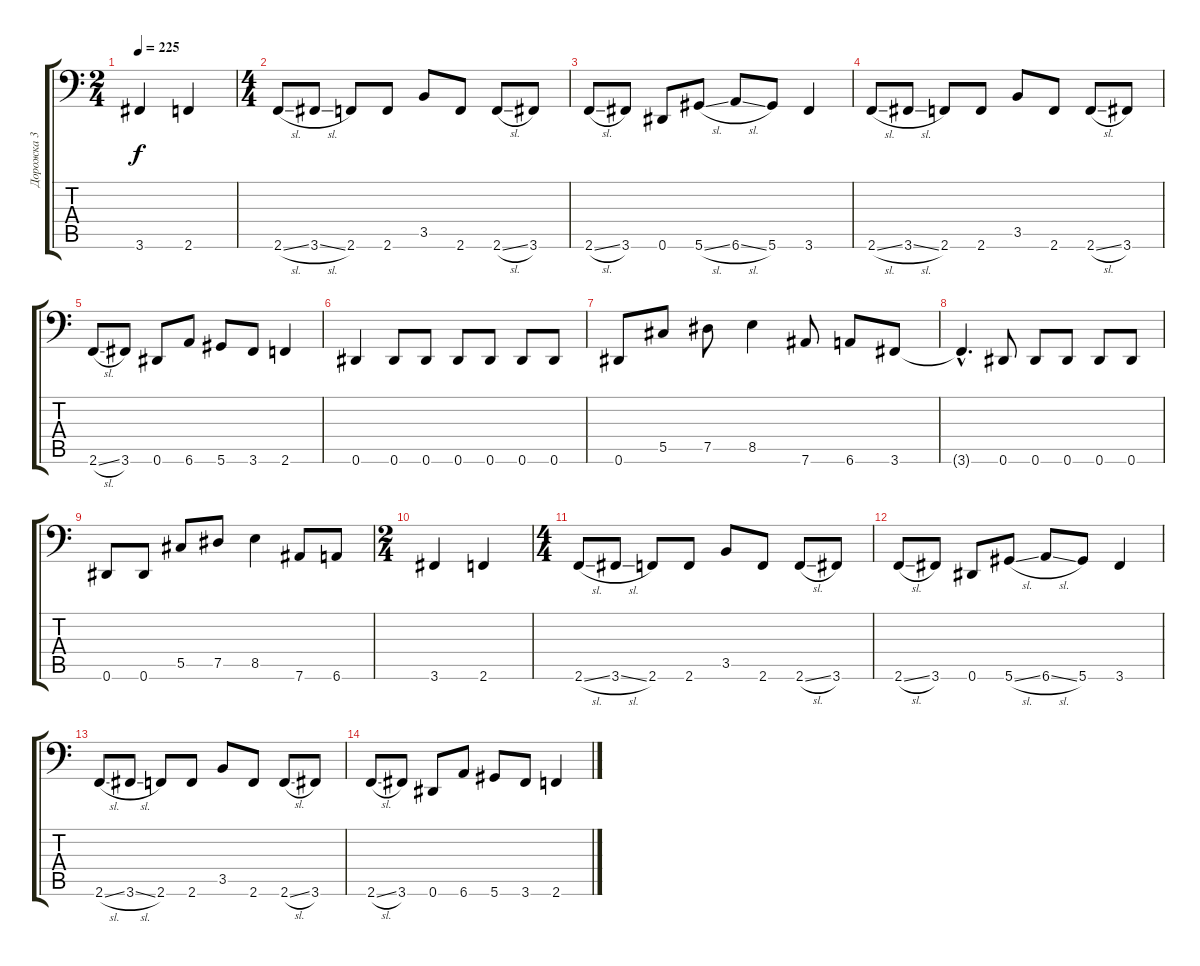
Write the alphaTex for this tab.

\track ("Дорожка 3" "Дорожка 3") {instrument electricbasspick}
\staff {score tabs}
\tuning (Eb3 Bb2 Gb2 Db2 Ab1 Eb1) {hide}
\ts (2 4)
\tempo 225
\clef f4
\ks c
3.6.4{dy f} 2.6.4 |
\ts (4 4)
2.6{sl}.8 3.6{sl}.8 2.6.8 2.6.8 3.5.8 2.6.8 2.6{sl}.8 3.6.8 |
2.6{sl}.8 3.6.8 0.6.8 5.6{sl}.8 6.6{sl}.8 5.6.8 3.6.4 |
2.6{sl}.8 3.6{sl}.8 2.6.8 2.6.8 3.5.8 2.6.8 2.6{sl}.8 3.6.8 |
2.6{sl}.8 3.6.8 0.6.8 6.6.8 5.6.8 3.6.8 2.6.4 |
0.6.4 0.6.8 0.6.8 0.6.8 0.6.8 0.6.8 0.6.8 |
0.6.8 5.5.8 7.5.8 8.5.4 7.6.8 6.6.8 3.6.8 |
3.6{hac t}.4{d} 0.6.8 0.6.8 0.6.8 0.6.8 0.6.8 |
0.6.8 0.6.8 5.5.8 7.5.8 8.5.4 7.6.8 6.6.8 |
\ts (2 4)
3.6.4 2.6.4 |
\ts (4 4)
2.6{sl}.8 3.6{sl}.8 2.6.8 2.6.8 3.5.8 2.6.8 2.6{sl}.8 3.6.8 |
2.6{sl}.8 3.6.8 0.6.8 5.6{sl}.8 6.6{sl}.8 5.6.8 3.6.4 |
2.6{sl}.8 3.6{sl}.8 2.6.8 2.6.8 3.5.8 2.6.8 2.6{sl}.8 3.6.8 |
2.6{sl}.8 3.6.8 0.6.8 6.6.8 5.6.8 3.6.8 2.6.4
